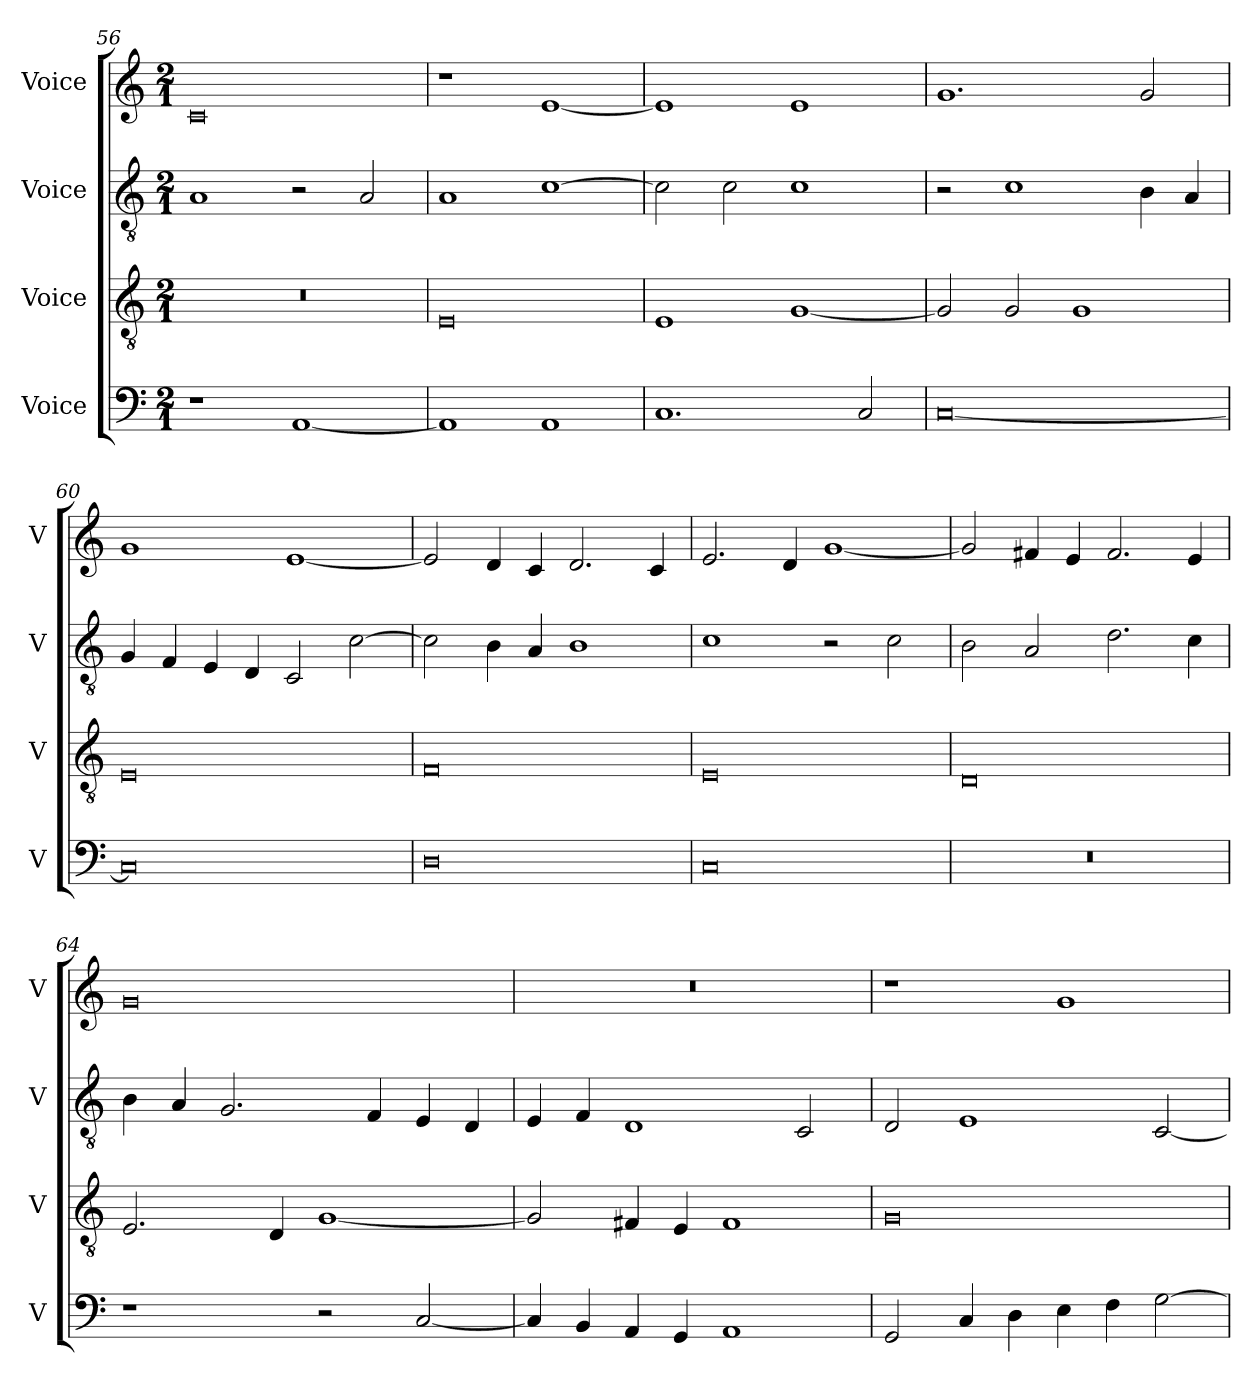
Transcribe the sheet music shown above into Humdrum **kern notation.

**kern	**kern	**kern	**kern
*part4	*part3	*part2	*part1
*staff4	*staff3	*staff2	*staff1
*I"Voice	*I"Voice	*I"Voice	*I"Voice
*I'V	*I'V	*I'V	*I'V
*clefF4	*clefGv2	*clefGv2	*clefG2
*k[]	*k[]	*k[]	*k[]
*M2/1	*M2/1	*M2/1	*M2/1
=56	=56	=56	=56
1r	0r	1A	0c
[1AA	.	2r	.
.	.	2A/	.
=57	=57	=57	=57
1AA]	0E	1A	1r
1AA	.	[1c	[1e
=58	=58	=58	=58
1.C	1E	2c\]	1e]
.	.	2c\	.
.	[1G	1c	1e
2C/	.	.	.
=59	=59	=59	=59
[0C	2G/]	2r	1.g
.	2G/	1c	.
.	1G	.	.
.	.	4B\	2g/
.	.	4A/	.
=60	=60	=60	=60
0C]	0E	4G/	1g
.	.	4F/	.
.	.	4E/	.
.	.	4D/	.
.	.	2C/	[1e
.	.	[2c\	.
!!LO:LB:g=z
=61	=61	=61	=61
0D	0F	2c\]	2e/]
.	.	4B\	4d/
.	.	4A/	4c/
.	.	1B	2.d/
.	.	.	4c/
=62	=62	=62	=62
0C	0E	1c	2.e/
.	.	.	4d/
.	.	2r	[1g
.	.	2c\	.
=63	=63	=63	=63
0r	0D	2B\	2g/]
.	.	2A/	4f#X/
.	.	.	4e/
.	.	2.d\	2.f#/
.	.	4c\	4e/
=64	=64	=64	=64
1r	2.E/	4B\	0g
.	.	4A/	.
.	.	2.G/	.
.	4D/	.	.
2r	[1G	.	.
.	.	4F/	.
[2C/	.	4E/	.
.	.	4D/	.
=65	=65	=65	=65
4C/]	2G/]	4E/	0r
4BB/	.	4F/	.
4AA/	4F#X/	1D	.
4GG/	4E/	.	.
1AA	1F#	.	.
.	.	2C/	.
!!LO:LB:g=z
=66	=66	=66	=66
2GG/	0G	2D/	1r
4C/	.	1E	.
4D\	.	.	.
4E\	.	.	1g
4F\	.	.	.
[2G\	.	[2C/	.
=	=	=	=
*-	*-	*-	*-
